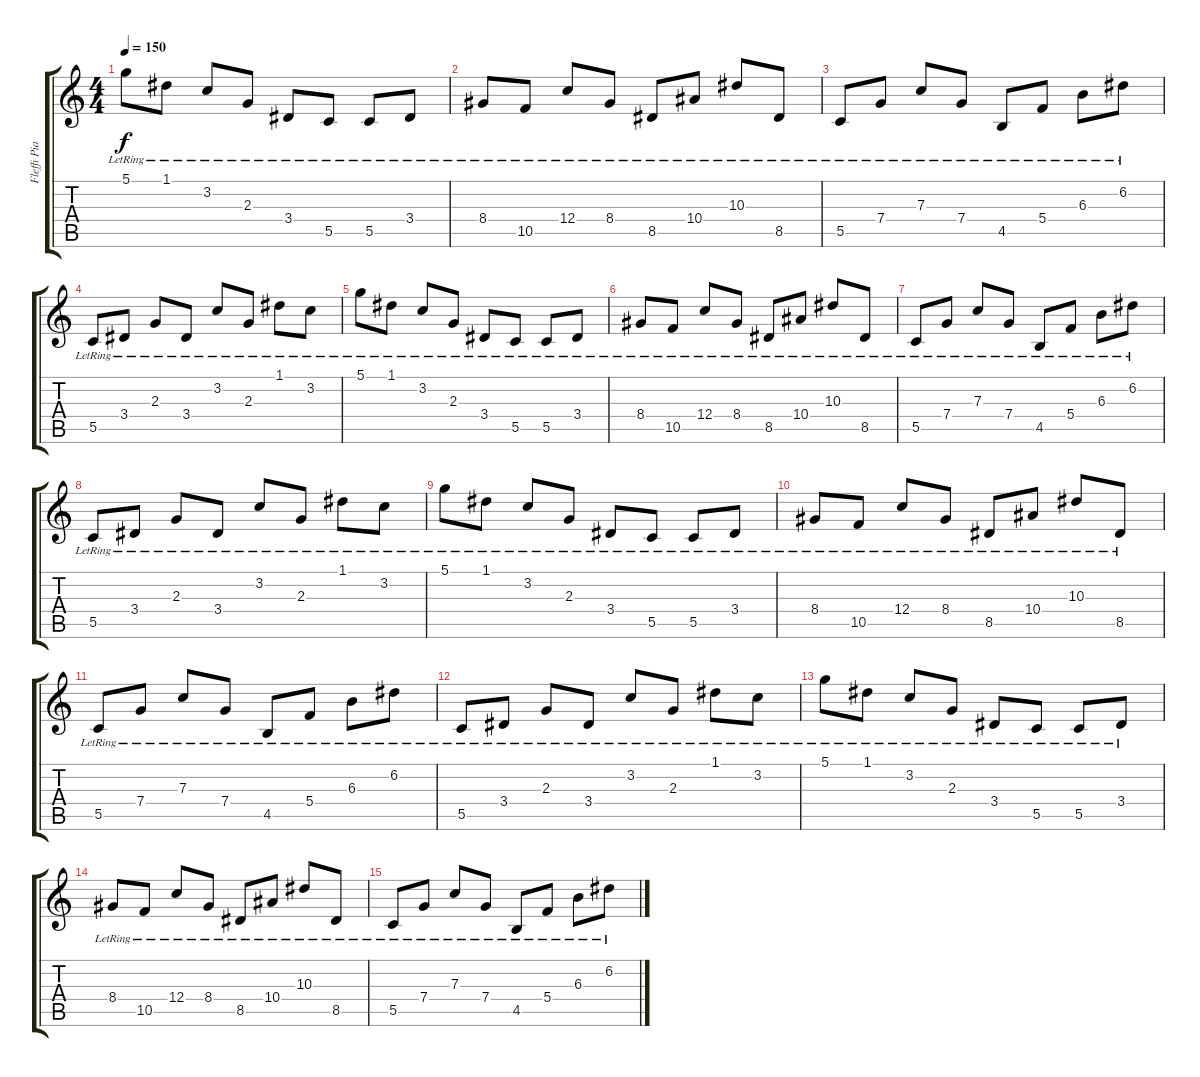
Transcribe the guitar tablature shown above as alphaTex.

\track ("Fleffi Piano II" "Fleffi Pia") {instrument acousticguitarsteel}
\staff {score tabs}
\tuning (D4 A3 F3 C3 G2 C2) {hide}
\ts (4 4)
\tempo 150
\clef g2
\ks c
5.1{lr}.8{dy f} 1.1{lr}.8 3.2{lr}.8 2.3{lr}.8 3.4{lr}.8 5.5{lr}.8 5.5{lr}.8 3.4{lr}.8 |
8.4{lr}.8 10.5{lr}.8 12.4{lr}.8 8.4{lr}.8 8.5{lr}.8 10.4{lr}.8 10.3{lr}.8 8.5{lr}.8 |
5.5{lr}.8 7.4{lr}.8 7.3{lr}.8 7.4{lr}.8 4.5{lr}.8 5.4{lr}.8 6.3{lr}.8 6.2{lr}.8 |
5.5{lr}.8 3.4{lr}.8 2.3{lr}.8 3.4{lr}.8 3.2{lr}.8 2.3{lr}.8 1.1{lr}.8 3.2{lr}.8 |
5.1{lr}.8 1.1{lr}.8 3.2{lr}.8 2.3{lr}.8 3.4{lr}.8 5.5{lr}.8 5.5{lr}.8 3.4{lr}.8 |
8.4{lr}.8 10.5{lr}.8 12.4{lr}.8 8.4{lr}.8 8.5{lr}.8 10.4{lr}.8 10.3{lr}.8 8.5{lr}.8 |
5.5{lr}.8 7.4{lr}.8 7.3{lr}.8 7.4{lr}.8 4.5{lr}.8 5.4{lr}.8 6.3{lr}.8 6.2{lr}.8 |
5.5{lr}.8 3.4{lr}.8 2.3{lr}.8 3.4{lr}.8 3.2{lr}.8 2.3{lr}.8 1.1{lr}.8 3.2{lr}.8 |
5.1{lr}.8 1.1{lr}.8 3.2{lr}.8 2.3{lr}.8 3.4{lr}.8 5.5{lr}.8 5.5{lr}.8 3.4{lr}.8 |
8.4{lr}.8 10.5{lr}.8 12.4{lr}.8 8.4{lr}.8 8.5{lr}.8 10.4{lr}.8 10.3{lr}.8 8.5{lr}.8 |
5.5{lr}.8 7.4{lr}.8 7.3{lr}.8 7.4{lr}.8 4.5{lr}.8 5.4{lr}.8 6.3{lr}.8 6.2{lr}.8 |
5.5{lr}.8{volume 0} 3.4{lr}.8 2.3{lr}.8 3.4{lr}.8 3.2{lr}.8 2.3{lr}.8 1.1{lr}.8 3.2{lr}.8 |
5.1{lr}.8 1.1{lr}.8 3.2{lr}.8 2.3{lr}.8 3.4{lr}.8 5.5{lr}.8 5.5{lr}.8 3.4{lr}.8 |
8.4{lr}.8 10.5{lr}.8 12.4{lr}.8 8.4{lr}.8 8.5{lr}.8 10.4{lr}.8 10.3{lr}.8 8.5{lr}.8 |
5.5{lr}.8 7.4{lr}.8 7.3{lr}.8 7.4{lr}.8 4.5{lr}.8 5.4{lr}.8 6.3{lr}.8 6.2{lr}.8
